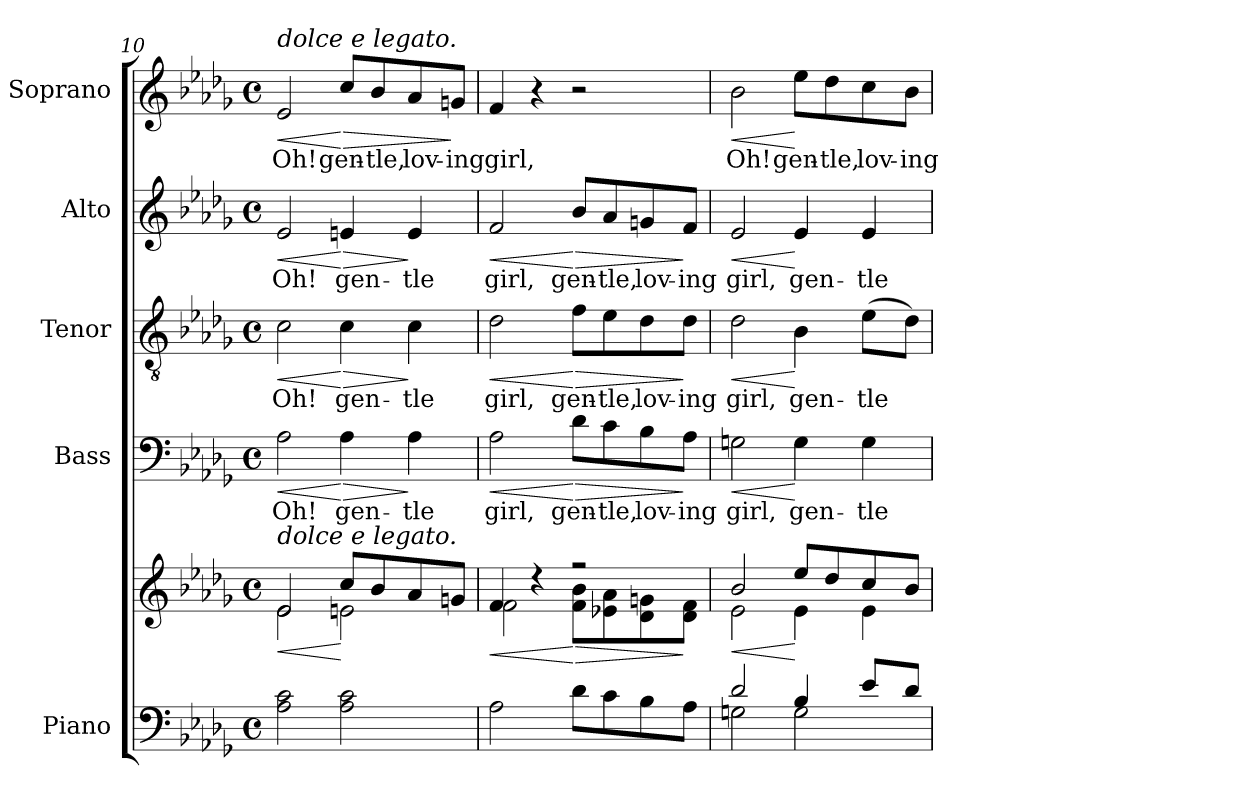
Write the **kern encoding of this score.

**kern	**kern	**dynam	**kern	**text	**dynam	**kern	**text	**dynam	**kern	**text	**dynam	**kern	**text	**dynam
*part5	*part5	*part5	*part4	*part4	*part4	*part3	*part3	*part3	*part2	*part2	*part2	*part1	*part1	*part1
*staff6	*staff5	*staff5/6	*staff4	*staff4	*staff4	*staff3	*staff3	*staff3	*staff2	*staff2	*staff2	*staff1	*staff1	*staff1
*I"Piano	*	*	*I"Bass	*	*	*I"Tenor	*	*	*I"Alto	*	*	*I"Soprano	*	*
*I'Pno.	*	*	*I'B.	*	*	*I'T.	*	*	*I'A.	*	*	*I'S.	*	*
!!LO:LB:g=z
*clefF4	*clefG2	*	*clefF4	*	*	*clefGv2	*	*	*clefG2	*	*	*clefG2	*	*
*	*	*	*	*	*	*ITrd7c12	*	*	*	*	*	*	*	*
*k[b-e-a-d-g-]	*k[b-e-a-d-g-]	*	*k[b-e-a-d-g-]	*	*	*k[b-e-a-d-g-]	*	*	*k[b-e-a-d-g-]	*	*	*k[b-e-a-d-g-]	*	*
*D-:	*D-:	*	*D-:	*	*	*D-:	*	*	*D-:	*	*	*D-:	*	*
*M4/4	*M4/4	*	*M4/4	*	*	*M4/4	*	*	*M4/4	*	*	*M4/4	*	*
*met(c)	*met(c)	*	*met(c)	*	*	*met(c)	*	*	*met(c)	*	*	*met(c)	*	*
=10	=10	=10	=10	=10	=10	=10	=10	=10	=10	=10	=10	=10	=10	=10
*	*^	*	*	*	*	*	*	*	*	*	*	*	*	*
!	!	!	!LO:HP:b	!	!	!	!	!	!	!	!	!	!	!	!
!	!	!	!LO:HP:n=1:b	!	!	!	!	!	!	!	!	!	!	!	!
!	!	!	!	!	!LO:LY:b:color=#000000	!LO:HP:b	!	!	!	!	!	!	!	!	!
!	!	!	!	!	!	!	!	!LO:LY:b:color=#000000	!LO:HP:b	!	!	!	!	!	!
!	!	!	!	!	!	!	!	!	!	!	!LO:LY:b:color=#000000	!LO:HP:b	!	!	!
!	!	!	!	!	!	!	!	!	!	!	!	!	!LO:TX:a:i:t=dolce e legato.	!	!
!	!LO:TX:a:i:t=dolce e legato.	!	!	!	!	!	!	!	!	!	!	!	!	!	!
!	!	!	!	!	!	!	!	!	!	!	!	!	!	!LO:LY:b:color=#000000	!LO:HP:b
2A-i\ 2ci	2e-i/	2e-i\	< >	2A-i\	Oh!	<	2Ci\	Oh!	<	2e-i/	Oh!	<	2e-i/	Oh!	<
!	!	!	!	!	!LO:LY:b:color=#000000	!LO:HP:n=1:b	!	!	!	!	!	!	!	!	!
!	!	!	!	!	!	!	!	!LO:LY:b:color=#000000	!LO:HP:n=1:b	!	!	!	!	!	!
!	!	!	!	!	!	!	!	!	!	!	!LO:LY:b:color=#000000	!LO:HP:n=1:b	!	!	!
!	!	!	!	!	!	!	!	!	!	!	!	!	!	!LO:LY:b:color=#000000	!LO:HP:n=1:b
2A-i\ 2ci	8cci/L	2eni\	[	4A-i\	gen-	[ >	4Ci\	gen-	[ >	4eni/	gen-	[ >	8cci/L	gen-	[ >
!	!	!	!	!	!	!	!	!	!	!	!	!	!	!LO:LY:b:color=#000000	!
.	8b-i/	.	.	.	.	.	.	.	.	.	.	.	8b-i/	-tle,	.
!	!	!	!	!	!LO:LY:b:color=#000000	!	!	!	!	!	!	!	!	!	!
!	!	!	!	!	!	!	!	!LO:LY:b:color=#000000	!	!	!	!	!	!	!
!	!	!	!	!	!	!	!	!	!	!	!LO:LY:b:color=#000000	!	!	!	!
!	!	!	!	!	!	!	!	!	!	!	!	!	!	!LO:LY:b:color=#000000	!
.	8a-i/	.	.	4A-i\	-tle	]	4Ci\	-tle	]	4ei/	-tle	]	8a-i/	lov-	.
!	!	!	!	!	!	!	!	!	!	!	!	!	!	!LO:LY:b:color=#000000	!
.	8gni/J	.	.	.	.	.	.	.	.	.	.	.	8gni/J	-ing	]
*	*v	*v	*	*	*	*	*	*	*	*	*	*	*	*	*
.	.	]	.	.	.	.	.	.	.	.	.	.	.	.
=11	=11	=11	=11	=11	=11	=11	=11	=11	=11	=11	=11	=11	=11	=11
*	*^	*	*	*	*	*	*	*	*	*	*	*	*	*
!	!	!	!LO:HP:b	!	!	!	!	!	!	!	!	!	!	!	!
!	!	!	!	!	!LO:LY:b:color=#000000	!LO:HP:b	!	!	!	!	!	!	!	!	!
!	!	!	!	!	!	!	!	!LO:LY:b:color=#000000	!LO:HP:b	!	!	!	!	!	!
!	!	!	!	!	!	!	!	!	!	!	!LO:LY:b:color=#000000	!LO:HP:b	!	!	!
!	!	!	!	!	!	!	!	!	!	!	!	!	!	!LO:LY:b:color=#000000	!
2A-i\	4fi/	2fi\	<	2A-i\	girl,	<	2D-i\	girl,	<	2fi/	girl,	<	4fi/	girl,	.
.	4r	.	.	.	.	.	.	.	.	.	.	.	4r	.	.
!	!	!	!LO:HP:n=1:b	!	!	!	!	!	!	!	!	!	!	!	!
!	!	!	!	!	!LO:LY:b:color=#000000	!LO:HP:n=1:b	!	!	!	!	!	!	!	!	!
!	!	!	!	!	!	!	!	!LO:LY:b:color=#000000	!LO:HP:n=1:b	!	!	!	!	!	!
!	!	!	!	!	!	!	!	!	!	!	!LO:LY:b:color=#000000	!LO:HP:n=1:b	!	!	!
8d-i\L	2r	8fi\ 8b-iL	[ >	8d-i\L	gen-	[ >	8Fi\L	gen-	[ >	8b-i/L	gen-	[ >	2r	.	.
!	!	!	!	!	!LO:LY:b:color=#000000	!	!	!	!	!	!	!	!	!	!
!	!	!	!	!	!	!	!	!LO:LY:b:color=#000000	!	!	!	!	!	!	!
!	!	!	!	!	!	!	!	!	!	!	!LO:LY:b:color=#000000	!	!	!	!
8ci\	.	8e-Xi\ 8a-i	.	8ci\	-tle,	.	8E-i\	-tle,	.	8a-i/	-tle,	.	.	.	.
!	!	!	!	!	!LO:LY:b:color=#000000	!	!	!	!	!	!	!	!	!	!
!	!	!	!	!	!	!	!	!LO:LY:b:color=#000000	!	!	!	!	!	!	!
!	!	!	!	!	!	!	!	!	!	!	!LO:LY:b:color=#000000	!	!	!	!
8B-i\	.	8d-i\ 8gni	.	8B-i\	lov-	.	8D-i\	lov-	.	8gni/	lov-	.	.	.	.
!	!	!	!	!	!LO:LY:b:color=#000000	!	!	!	!	!	!	!	!	!	!
!	!	!	!	!	!	!	!	!LO:LY:b:color=#000000	!	!	!	!	!	!	!
!	!	!	!	!	!	!	!	!	!	!	!LO:LY:b:color=#000000	!	!	!	!
8A-i\J	.	8d-i\ 8fiJ	]	8A-i\J	-ing	]	8D-i\J	-ing	]	8fi/J	-ing	]	.	.	.
=12	=12	=12	=12	=12	=12	=12	=12	=12	=12	=12	=12	=12	=12	=12	=12
*^	*	*	*	*	*	*	*	*	*	*	*	*	*	*	*
!	!	!	!	!LO:HP:b	!	!	!	!	!	!	!	!	!	!	!	!
!	!	!	!	!	!	!LO:LY:b:color=#000000	!LO:HP:b	!	!	!	!	!	!	!	!	!
!	!	!	!	!	!	!	!	!	!LO:LY:b:color=#000000	!LO:HP:b	!	!	!	!	!	!
!	!	!	!	!	!	!	!	!	!	!	!	!LO:LY:b:color=#000000	!LO:HP:b	!	!	!
!	!	!	!	!	!	!	!	!	!	!	!	!	!	!	!LO:LY:b:color=#000000	!LO:HP:b
2d-i/	2Gni\	2b-i/	2e-i\	<	2Gni\	girl,	<	2D-i\	girl,	<	2e-i/	girl,	<	2b-i\	Oh!	<
!	!	!	!	!	!	!LO:LY:b:color=#000000	!	!	!	!	!	!	!	!	!	!
!	!	!	!	!	!	!	!	!	!LO:LY:b:color=#000000	!	!	!	!	!	!	!
!	!	!	!	!	!	!	!	!	!	!	!	!LO:LY:b:color=#000000	!	!	!	!
!	!	!	!	!	!	!	!	!	!	!	!	!	!	!	!LO:LY:b:color=#000000	!
4B-i/	2Gi\	8ee-i/L	4e-i\	[	4Gi\	gen-	[	4BB-i\	gen-	[	4e-i/	gen-	[	8ee-i\L	gen-	[
!	!	!	!	!	!	!	!	!	!	!	!	!	!	!	!LO:LY:b:color=#000000	!
.	.	8dd-i/	.	.	.	.	.	.	.	.	.	.	.	8dd-i\	-tle,	.
!	!	!	!	!	!	!LO:LY:b:color=#000000	!	!	!	!	!	!	!	!	!	!
!	!	!	!	!	!	!	!	!	!LO:LY:b:color=#000000	!	!	!	!	!	!	!
!	!	!	!	!	!	!	!	!	!	!	!	!LO:LY:b:color=#000000	!	!	!	!
!	!	!	!	!	!	!	!	!	!	!	!	!	!	!	!LO:LY:b:color=#000000	!
8e-i/L	.	8cci/	4e-i\	.	4Gi\	-tle	.	(8E-i\L	-tle	.	4e-i/	-tle	.	8cci\	lov-	.
!	!	!	!	!	!	!	!	!	!	!	!	!	!	!	!LO:LY:b:color=#000000	!
8d-i/J	.	8b-i/J	.	.	.	.	.	8D-i\J)	.	.	.	.	.	8b-i\J	-ing	.
*v	*v	*	*	*	*	*	*	*	*	*	*	*	*	*	*	*
*	*v	*v	*	*	*	*	*	*	*	*	*	*	*	*	*
=	=	=	=	=	=	=	=	=	=	=	=	=	=	=
*-	*-	*-	*-	*-	*-	*-	*-	*-	*-	*-	*-	*-	*-	*-
